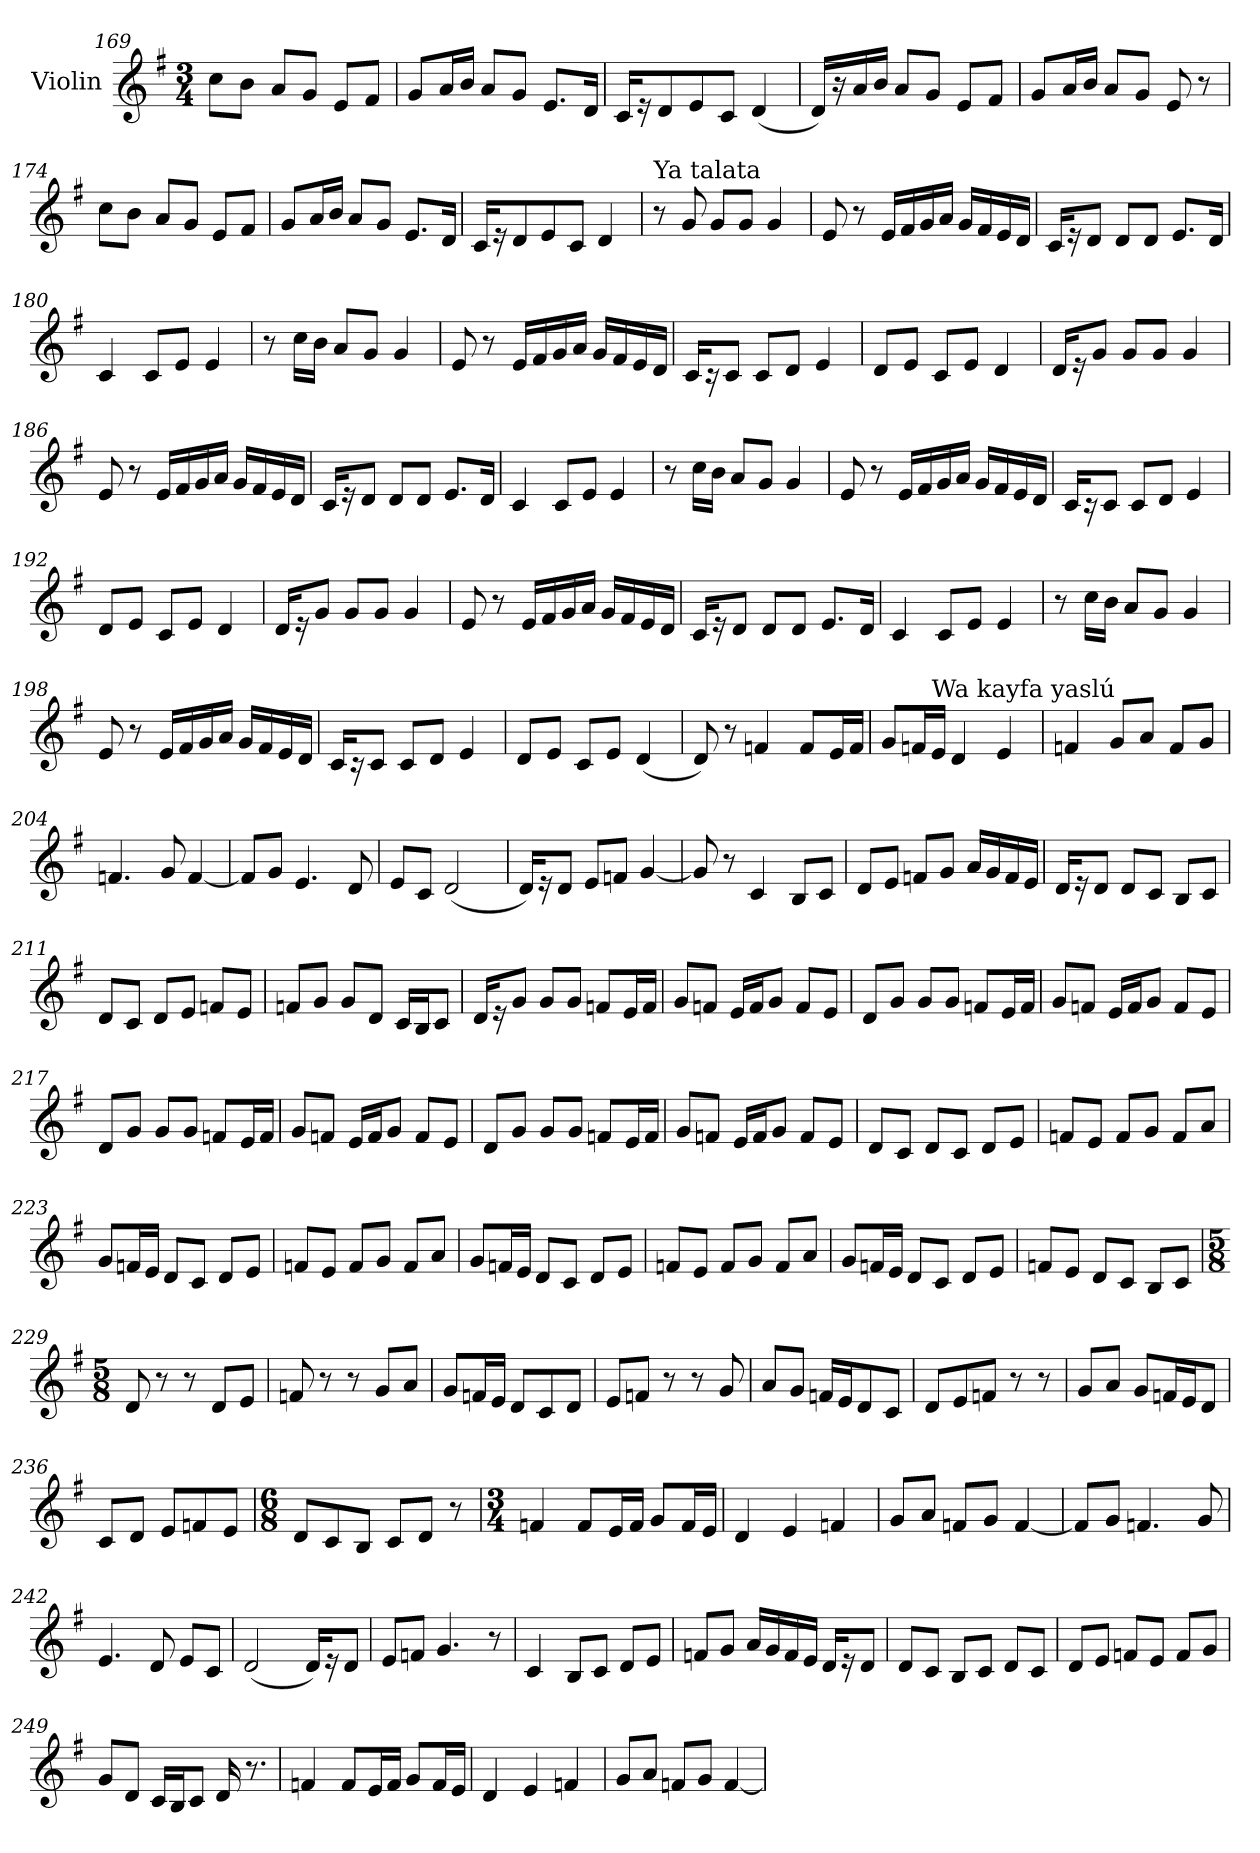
**kern
*part1
*staff1
*I"Violin
*clefG2
*k[f#]
*G:
*M3/4
=169
8cc\L
8b\J
8a/L
8g/J
8e/L
8f#/J
!!LO:LB:g=z
=170
8g/L
16a/L
16b/JJ
8a/L
8g/J
8.e/L
16d/Jk
=171
16c/KL
16r
8d/
8e/
8c/J
(<4d/
=172
16d/LL)
16r
16a/
16b/JJ
8a/L
8g/J
8e/L
8f#/J
=173
8g/L
16a/L
16b/JJ
8a/L
8g/J
8e/
8r
=174
8cc\L
8b\J
8a/L
8g/J
8e/L
8f#/J
!!LO:LB:g=z
=175
8g/L
16a/L
16b/JJ
8a/L
8g/J
8.e/L
16d/Jk
=176
16c/KL
16r
8d/
8e/
8c/J
4d/
=177
*MM70
!LO:TX:a:t=Ya talata
8r
8g/
8g/L
8g/J
4g/
=178
8e/
8r
16e/LL
16f#/
16g/
16a/JJ
16g/LL
16f#/
16e/
16d/JJ
=179
16c/KL
16r
8d/J
8d/L
8d/J
8.e/L
16d/Jk
!!LO:LB:g=z
=180
4c/
8c/L
8e/J
4e/
=181
8r
16cc\LL
16b\JJ
8a/L
8g/J
4g/
=182
8e/
8r
16e/LL
16f#/
16g/
16a/JJ
16g/LL
16f#/
16e/
16d/JJ
=183
16c/KL
16r
8c/J
8c/L
8d/J
4e/
=184
8d/L
8e/J
8c/L
8e/J
4d/
!!LO:LB:g=z
=185
16d/KL
16r
8g/J
8g/L
8g/J
4g/
=186
8e/
8r
16e/LL
16f#/
16g/
16a/JJ
16g/LL
16f#/
16e/
16d/JJ
=187
16c/KL
16r
8d/J
8d/L
8d/J
8.e/L
16d/Jk
=188
4c/
8c/L
8e/J
4e/
=189
8r
16cc\LL
16b\JJ
8a/L
8g/J
4g/
!!LO:LB:g=z
=190
8e/
8r
16e/LL
16f#/
16g/
16a/JJ
16g/LL
16f#/
16e/
16d/JJ
=191
16c/KL
16r
8c/J
8c/L
8d/J
4e/
=192
8d/L
8e/J
8c/L
8e/J
4d/
=193
16d/KL
16r
8g/J
8g/L
8g/J
4g/
=194
8e/
8r
16e/LL
16f#/
16g/
16a/JJ
16g/LL
16f#/
16e/
16d/JJ
!!LO:LB:g=z
=195
16c/KL
16r
8d/J
8d/L
8d/J
8.e/L
16d/Jk
=196
4c/
8c/L
8e/J
4e/
=197
8r
16cc\LL
16b\JJ
8a/L
8g/J
4g/
=198
8e/
8r
16e/LL
16f#/
16g/
16a/JJ
16g/LL
16f#/
16e/
16d/JJ
=199
16c/KL
16r
8c/J
8c/L
8d/J
4e/
!!LO:LB:g=z
=200
8d/L
8e/J
8c/L
8e/J
(<4d/
=201
8d/)
8r
4fn/
8f/L
16e/L
16f/JJ
=202
8g/L
16fn/L
!LO:TX:a:t=Wa kayfa yaslú
16e/JJ
4d/
4e/
=203
4fn/
8g/L
8a/J
8f/L
8g/J
=204
4.fn/
8g/
[4f/
=205
8f/L]
8g/J
4.e/
8d/
!!LO:PB:g=z
=206
8e/L
8c/J
(<2d/
=207
16d/KL)
16r
8d/J
8e/L
8fn/J
[4g/
=208
8g/]
8r
4c/
8B/L
8c/J
=209
8d/L
8e/J
8fn/L
8g/J
16a/LL
16g/
16f/
16e/JJ
=210
16d/KL
16r
8d/J
8d/L
8c/J
8B/L
8c/J
=211
8d/L
8c/J
8d/L
8e/J
8fn/L
8e/J
!!LO:LB:g=z
=212
8fn/L
8g/J
8g/L
8d/J
16c/LL
16B/J
8c/J
=213
16d/KL
16r
8g/J
8g/L
8g/J
8fn/L
16e/L
16f/JJ
=214
8g/L
8fn/J
16e/LL
16f/J
8g/J
8f/L
8e/J
=215
8d/L
8g/J
8g/L
8g/J
8fn/L
16e/L
16f/JJ
=216
8g/L
8fn/J
16e/LL
16f/J
8g/J
8f/L
8e/J
!!LO:LB:g=z
=217
8d/L
8g/J
8g/L
8g/J
8fn/L
16e/L
16f/JJ
=218
8g/L
8fn/J
16e/LL
16f/J
8g/J
8f/L
8e/J
=219
8d/L
8g/J
8g/L
8g/J
8fn/L
16e/L
16f/JJ
=220
8g/L
8fn/J
16e/LL
16f/J
8g/J
8f/L
8e/J
=221
8d/L
8c/J
8d/L
8c/J
8d/L
8e/J
!!LO:LB:g=z
=222
8fn/L
8e/J
8f/L
8g/J
8f/L
8a/J
=223
8g/L
16fn/L
16e/JJ
8d/L
8c/J
8d/L
8e/J
=224
8fn/L
8e/J
8f/L
8g/J
8f/L
8a/J
=225
8g/L
16fn/L
16e/JJ
8d/L
8c/J
8d/L
8e/J
=226
8fn/L
8e/J
8f/L
8g/J
8f/L
8a/J
!!LO:LB:g=z
=227
8g/L
16fn/L
16e/JJ
8d/L
8c/J
8d/L
8e/J
=228
8fn/L
8e/J
8d/L
8c/J
8B/L
8c/J
=229
*M5/8
8d/
8r
8r
8d/L
8e/J
=230
8fn/
8r
8r
8g/L
8a/J
=231
8g/L
16fn/L
16e/JJ
8d/L
8c/
8d/J
=232
8e/L
8fn/J
8r
8r
8g/
!!LO:LB:g=z
=233
8a/L
8g/J
16fn/LL
16e/J
8d/
8c/J
=234
8d/L
8e/
8fn/J
8r
8r
=235
8g/L
8a/J
8g/L
16fn/L
16e/J
8d/J
=236
8c/L
8d/J
8e/L
8fn/
8e/J
=237
*M6/8
8d/L
8c/
8B/J
8c/L
8d/J
8r
!!LO:LB:g=z
=238
*M3/4
4fn/
8f/L
16e/L
16f/JJ
8g/L
16f/L
16e/JJ
=239
4d/
4e/
4fn/
=240
8g/L
8a/J
8fn/L
8g/J
[4f/
=241
8f/L]
8g/J
4.fn/
8g/
=242
4.e/
8d/
8e/L
8c/J
=243
(<2d/
16d/KL)
16r
8d/J
!!LO:LB:g=z
=244
8e/L
8fn/J
4.g/
8r
=245
4c/
8B/L
8c/J
8d/L
8e/J
=246
8fn/L
8g/J
16a/LL
16g/
16f/
16e/JJ
16d/KL
16r
8d/J
=247
8d/L
8c/J
8B/L
8c/J
8d/L
8c/J
=248
8d/L
8e/J
8fn/L
8e/J
8f/L
8g/J
!!LO:PB:g=z
=249
8g/L
8d/J
16c/LL
16B/J
8c/J
16d/
8.r
=250
4fn/
8f/L
16e/L
16f/JJ
8g/L
16f/L
16e/JJ
=251
4d/
4e/
4fn/
=252
8g/L
8a/J
8fn/L
8g/J
[4f/
=
*-
